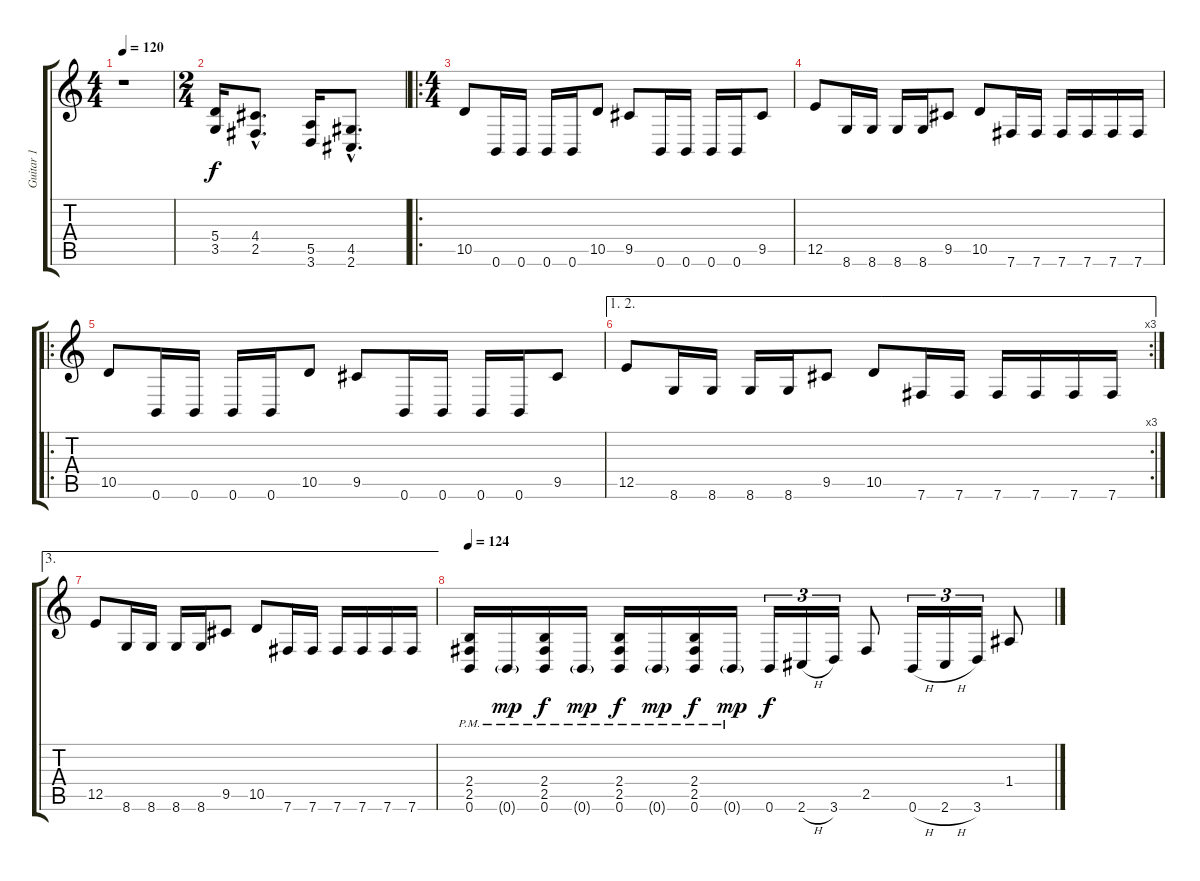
\track ("Guitar 1" "Guitar 1") {instrument distortionguitar}
\staff {score tabs}
\tuning (B3 Gb3 D3 A2 E2 B1) {hide}
\ts (4 4)
\tempo 120
\clef g2
\ks c
r.1{dy f instrument distortionguitar} |
\ts (2 4)
(5.4 3.5).16 (4.4{hac} 2.5{hac}).8{d} (5.5 3.6).16 (4.5{hac} 2.6{hac}).8{d} |
\ro
\ts (4 4)
10.5.8 0.6.16 0.6.16 0.6.16 0.6.16 10.5.8 9.5.8 0.6.16 0.6.16 0.6.16 0.6.16 9.5.8 |
12.5.8 8.6.16 8.6.16 8.6.16 8.6.16 9.5.8 10.5.8 7.6.16 7.6.16 7.6.16 7.6.16 7.6.16 7.6.16 |
\ro
10.5.8 0.6.16 0.6.16 0.6.16 0.6.16 10.5.8 9.5.8 0.6.16 0.6.16 0.6.16 0.6.16 9.5.8 |
\ae (1 2)
\rc 3
12.5.8 8.6.16 8.6.16 8.6.16 8.6.16 9.5.8 10.5.8 7.6.16 7.6.16 7.6.16 7.6.16 7.6.16 7.6.16 |
\ae 3
12.5.8 8.6.16 8.6.16 8.6.16 8.6.16 9.5.8 10.5.8 7.6.16 7.6.16 7.6.16 7.6.16 7.6.16 7.6.16 |
\tempo 124
(2.4{pm} 2.5{pm} 0.6{pm}).16 0.6{g pm}.16{dy mp} (2.4{pm} 2.5{pm} 0.6{pm}).16{dy f} 0.6{g pm}.16{dy mp} (2.4{pm} 2.5{pm} 0.6{pm}).16{dy f} 0.6{g pm}.16{dy mp} (2.4{pm} 2.5{pm} 0.6{pm}).16{dy f} 0.6{g pm}.16{dy mp} 0.6.16{tu (3 2) dy f} 2.6{h}.16{tu (3 2)} 3.6.16{tu (3 2)} 2.5.8 0.6{h}.16{tu (3 2)} 2.6{h}.16{tu (3 2)} 3.6.16{tu (3 2)} 1.4.8
